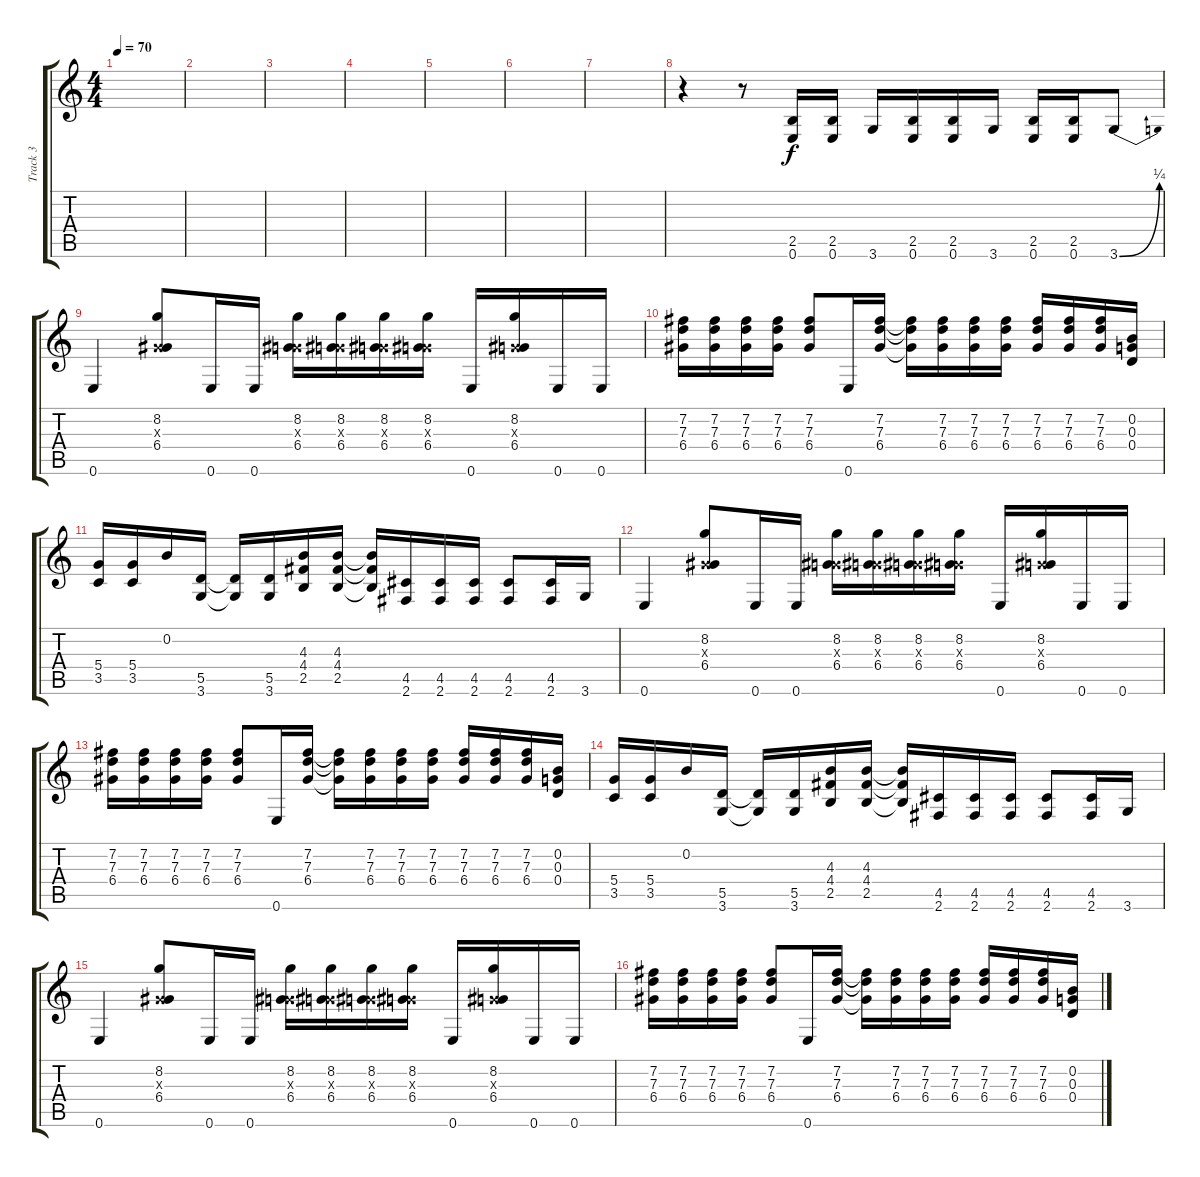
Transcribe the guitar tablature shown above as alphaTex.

\track ("Track 3" "Track 3") {instrument distortionguitar}
\staff {score tabs}
\tuning (E4 B3 G3 D3 A2 E2) {hide}
\ts (4 4)
\tempo 70
\clef g2
\ks c
|
|
|
|
|
|
|
r.4 r.8 (2.5 0.6).16 (2.5 0.6).16 3.6.16 (2.5 0.6).16 (2.5 0.6).16 3.6.16 (2.5 0.6).16 (2.5 0.6).16 3.6{be (bend 0 0 60 1)}.8 |
0.6.4 (8.2 0.3{x} 6.4).8 0.6.16 0.6.16 (8.2 0.3{x} 6.4).16 (8.2 0.3{x} 6.4).16 (8.2 0.3{x} 6.4).16 (8.2 0.3{x} 6.4).16 0.6.16 (8.2 0.3{x} 6.4).16 0.6.16 0.6.16 |
(7.2 7.3 6.4).16 (7.2 7.3 6.4).16 (7.2 7.3 6.4).16 (7.2 7.3 6.4).16 (7.2 7.3 6.4).8 0.6.16 (7.2 7.3 6.4).16 (7.2{t} 7.3{t} 6.4{t}).16 (7.2 7.3 6.4).16 (7.2 7.3 6.4).16 (7.2 7.3 6.4).16 (7.2 7.3 6.4).16 (7.2 7.3 6.4).16 (7.2 7.3 6.4).16 (0.2 0.3 0.4).16 |
(5.4 3.5).16 (5.4 3.5).16 0.2.16 (5.5 3.6).16 (5.5{t} 3.6{t}).16 (5.5 3.6).16 (4.3 4.4 2.5).16 (4.3 4.4 2.5).16 (4.3{t} 4.4{t} 2.5{t}).16 (4.5 2.6).16 (4.5 2.6).16 (4.5 2.6).16 (4.5 2.6).8 (4.5 2.6).16 3.6.16 |
0.6.4 (8.2 0.3{x} 6.4).8 0.6.16 0.6.16 (8.2 0.3{x} 6.4).16 (8.2 0.3{x} 6.4).16 (8.2 0.3{x} 6.4).16 (8.2 0.3{x} 6.4).16 0.6.16 (8.2 0.3{x} 6.4).16 0.6.16 0.6.16 |
(7.2 7.3 6.4).16 (7.2 7.3 6.4).16 (7.2 7.3 6.4).16 (7.2 7.3 6.4).16 (7.2 7.3 6.4).8 0.6.16 (7.2 7.3 6.4).16 (7.2{t} 7.3{t} 6.4{t}).16 (7.2 7.3 6.4).16 (7.2 7.3 6.4).16 (7.2 7.3 6.4).16 (7.2 7.3 6.4).16 (7.2 7.3 6.4).16 (7.2 7.3 6.4).16 (0.2 0.3 0.4).16 |
(5.4 3.5).16 (5.4 3.5).16 0.2.16 (5.5 3.6).16 (5.5{t} 3.6{t}).16 (5.5 3.6).16 (4.3 4.4 2.5).16 (4.3 4.4 2.5).16 (4.3{t} 4.4{t} 2.5{t}).16 (4.5 2.6).16 (4.5 2.6).16 (4.5 2.6).16 (4.5 2.6).8 (4.5 2.6).16 3.6.16 |
0.6.4 (8.2 0.3{x} 6.4).8 0.6.16 0.6.16 (8.2 0.3{x} 6.4).16 (8.2 0.3{x} 6.4).16 (8.2 0.3{x} 6.4).16 (8.2 0.3{x} 6.4).16 0.6.16 (8.2 0.3{x} 6.4).16 0.6.16 0.6.16 |
(7.2 7.3 6.4).16 (7.2 7.3 6.4).16 (7.2 7.3 6.4).16 (7.2 7.3 6.4).16 (7.2 7.3 6.4).8 0.6.16 (7.2 7.3 6.4).16 (7.2{t} 7.3{t} 6.4{t}).16 (7.2 7.3 6.4).16 (7.2 7.3 6.4).16 (7.2 7.3 6.4).16 (7.2 7.3 6.4).16 (7.2 7.3 6.4).16 (7.2 7.3 6.4).16 (0.2 0.3 0.4).16
